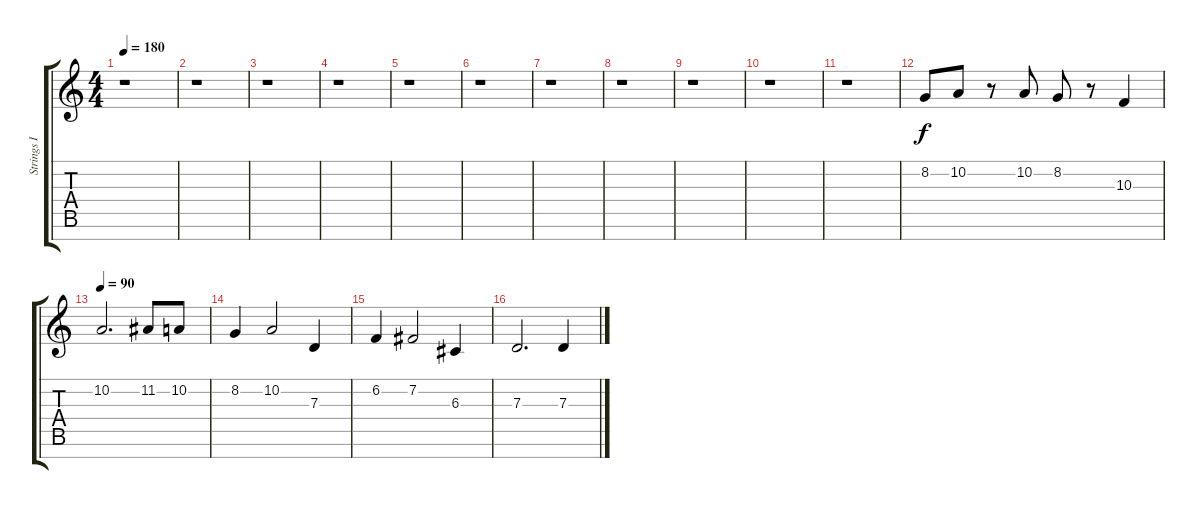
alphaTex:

\track ("Strings I" "Strings I") {instrument stringensemble1}
\staff {score tabs}
\tuning (E4 B3 G3 D3 A2 E2 B1) {hide}
\ts (4 4)
\tempo 180
\clef g2
\ks c
r.1{dy f} |
r.1 |
r.1 |
r.1 |
r.1 |
r.1 |
r.1 |
r.1 |
r.1 |
r.1 |
r.1 |
8.2.8 10.2.8 r.8 10.2.8 8.2.8 r.8 10.3.4 |
\tempo 90
10.2.2{d} 11.2.8 10.2.8 |
8.2.4 10.2.2 7.3.4 |
6.2.4 7.2.2 6.3.4 |
7.3.2{d} 7.3.4
